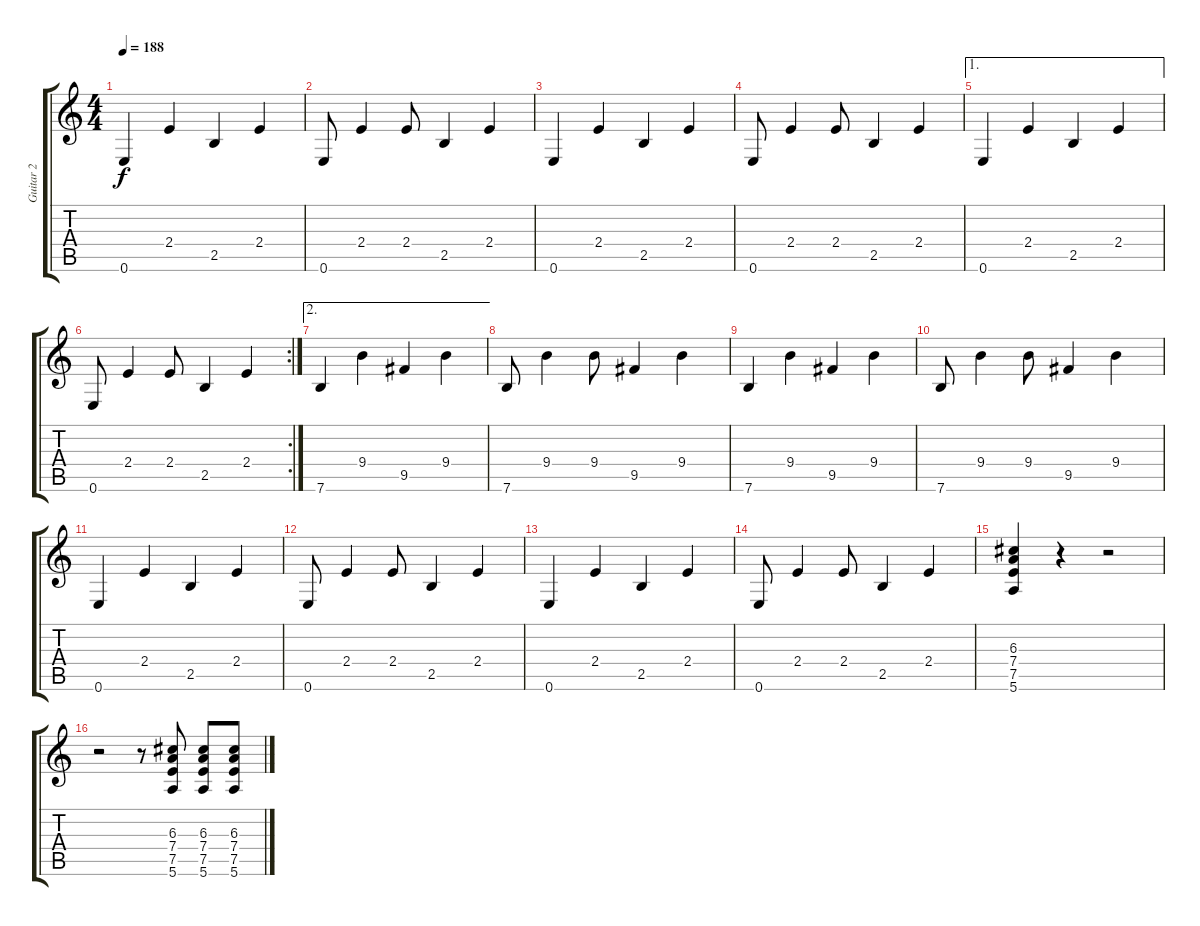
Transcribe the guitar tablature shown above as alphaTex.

\track ("Guitar 2" "Guitar 2") {instrument electricguitarclean}
\staff {score tabs}
\tuning (E4 B3 G3 D3 A2 E2) {hide}
\ts (4 4)
\tempo 188
\clef g2
\ks c
0.6.4{dy f} 2.4.4 2.5.4 2.4.4 |
0.6.8 2.4.4 2.4.8 2.5.4 2.4.4 |
0.6.4 2.4.4 2.5.4 2.4.4 |
0.6.8 2.4.4 2.4.8 2.5.4 2.4.4 |
\ae 1
0.6.4 2.4.4 2.5.4 2.4.4 |
\rc 2
0.6.8 2.4.4 2.4.8 2.5.4 2.4.4 |
\ae 2
7.6.4 9.4.4 9.5.4 9.4.4 |
7.6.8 9.4.4 9.4.8 9.5.4 9.4.4 |
7.6.4 9.4.4 9.5.4 9.4.4 |
7.6.8 9.4.4 9.4.8 9.5.4 9.4.4 |
0.6.4 2.4.4 2.5.4 2.4.4 |
0.6.8 2.4.4 2.4.8 2.5.4 2.4.4 |
0.6.4 2.4.4 2.5.4 2.4.4 |
0.6.8 2.4.4 2.4.8 2.5.4 2.4.4 |
(6.3 7.4 7.5 5.6).4 r.4 r.2 |
r.2 r.8 (6.3 7.4 7.5 5.6).8 (6.3 7.4 7.5 5.6).8 (6.3{ss} 7.4{ss} 7.5{ss} 5.6{ss}).8
